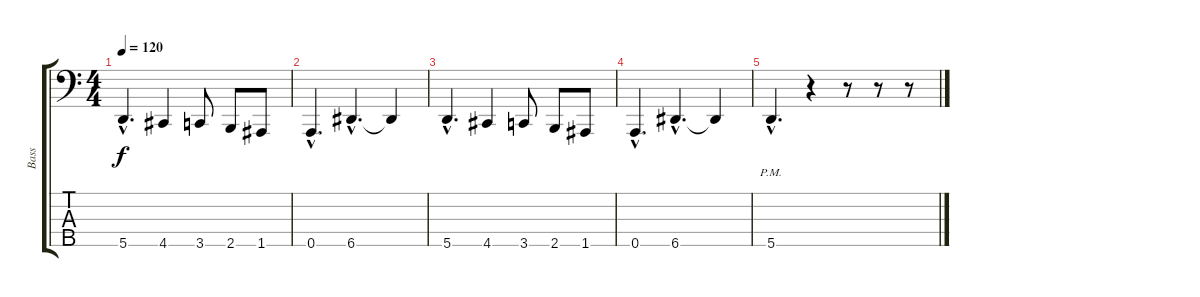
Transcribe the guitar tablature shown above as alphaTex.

\track ("Bass" "Bass") {instrument slapbass1}
\staff {score tabs}
\tuning (F2 C2 G1 D1 A0) {hide}
\ts (4 4)
\tempo 120
\clef f4
\ks c
5.5{hac}.4{d dy f} 4.5.4 3.5.8 2.5.8 1.5.8 |
0.5{hac}.4{d} 6.5{hac}.4{d} 6.5{t}.4 |
5.5{hac}.4{d} 4.5.4 3.5.8 2.5.8 1.5.8 |
0.5{hac}.4{d} 6.5{hac}.4{d} 6.5{t}.4 |
5.5{hac pm}.4{d} r.4 r.8 r.8 r.8
